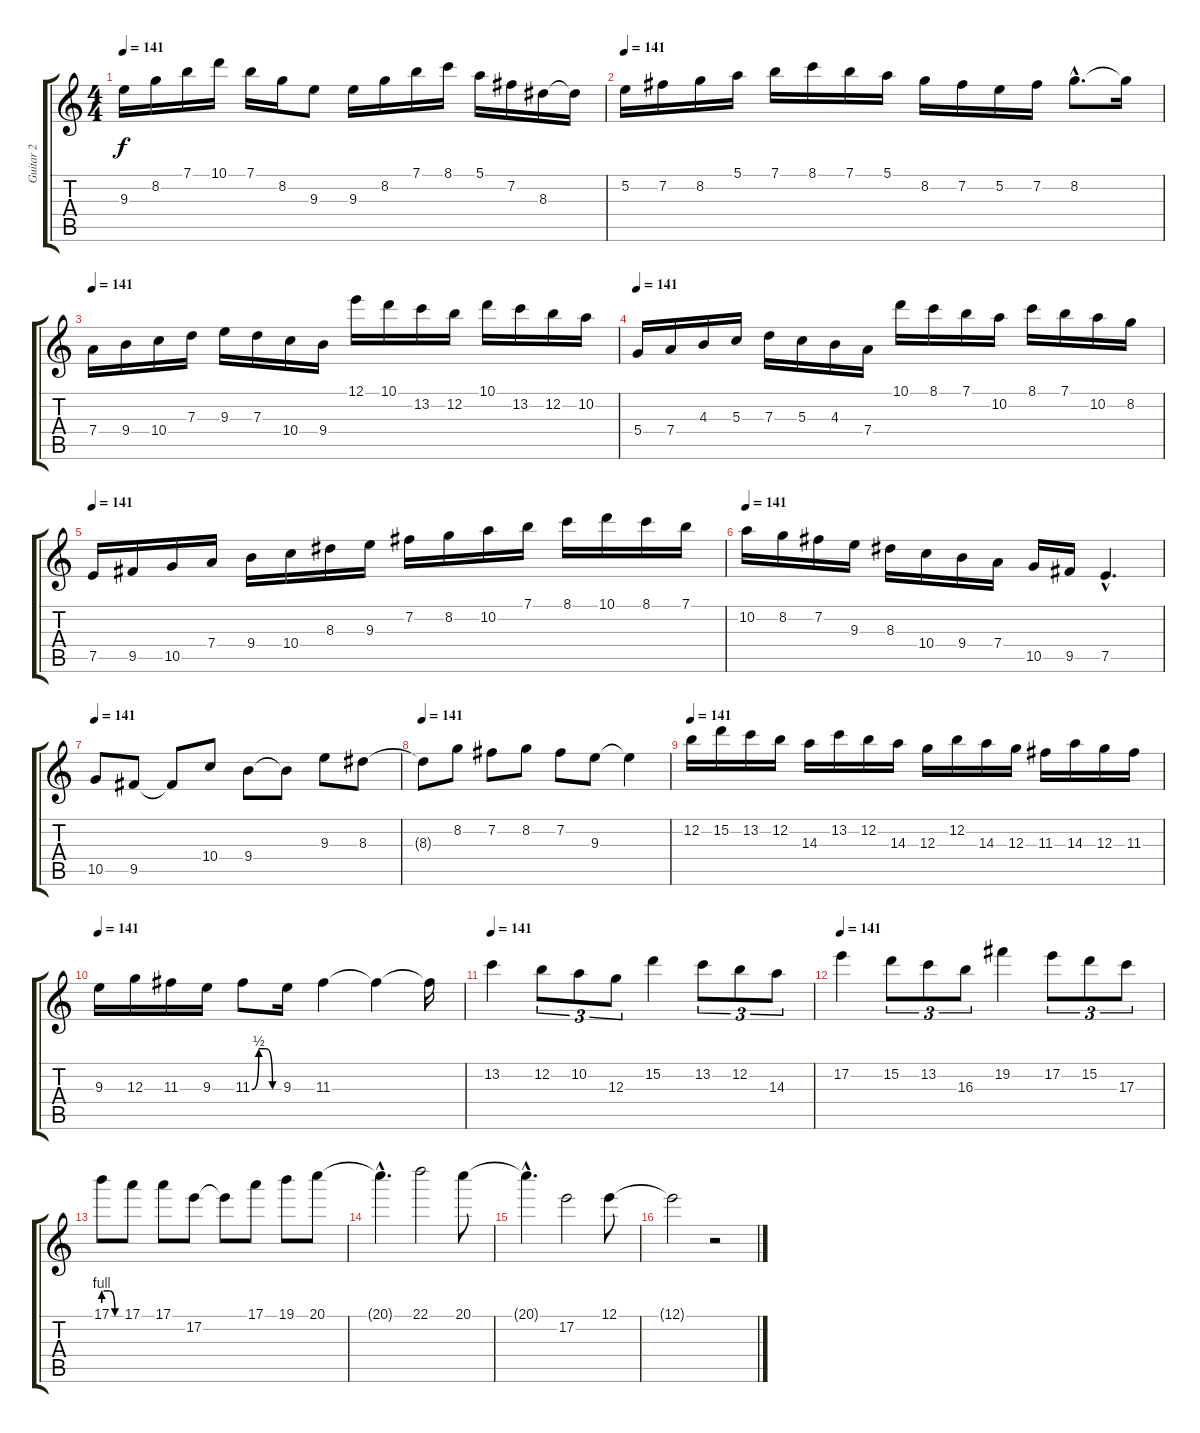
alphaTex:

\track ("Guitar 2" "Guitar 2") {instrument overdrivenguitar}
\staff {score tabs}
\tuning (E4 B3 G3 D3 A2 E2) {hide}
\ts (4 4)
\tempo 141
\clef g2
\ks c
9.3.16{dy f} 8.2.16 7.1.16 10.1.16 7.1.16 8.2.16 9.3.8 9.3.16 8.2.16 7.1.16 8.1.16 5.1.16 7.2.16 8.3.16 8.3{t}.16 |
\tempo 141
5.2.16 7.2.16 8.2.16 5.1.16 7.1.16 8.1.16 7.1.16 5.1.16 8.2.16 7.2.16 5.2.16 7.2.16 8.2{hac}.8{d} 8.2{t}.16 |
\tempo 141
7.4.16 9.4.16 10.4.16 7.3.16 9.3.16 7.3.16 10.4.16 9.4.16 12.1.16 10.1.16 13.2.16 12.2.16 10.1.16 13.2.16 12.2.16 10.2.16 |
\tempo 141
5.4.16 7.4.16 4.3.16 5.3.16 7.3.16 5.3.16 4.3.16 7.4.16 10.1.16 8.1.16 7.1.16 10.2.16 8.1.16 7.1.16 10.2.16 8.2.16 |
\tempo 141
7.5.16 9.5.16 10.5.16 7.4.16 9.4.16 10.4.16 8.3.16 9.3.16 7.2.16 8.2.16 10.2.16 7.1.16 8.1.16 10.1.16 8.1.16 7.1.16 |
\tempo 141
10.2.16 8.2.16 7.2.16 9.3.16 8.3.16 10.4.16 9.4.16 7.4.16 10.5.16 9.5.16 7.5{hac}.4{d} |
\tempo 141
10.5.8 9.5.8 9.5{t}.8 10.4.8 9.4.8 9.4{t}.8 9.3.8 8.3.8 |
\tempo 141
8.3{t}.8 8.2.8 7.2.8 8.2.8 7.2.8 9.3.8 9.3{t}.4 |
\tempo 141
12.2.16 15.2.16 13.2.16 12.2.16 14.3.16 13.2.16 12.2.16 14.3.16 12.3.16 12.2.16 14.3.16 12.3.16 11.3.16 14.3.16 12.3.16 11.3.16 |
\tempo 141
9.3.16 12.3.16 11.3.16 9.3.16 11.3{be (custom 0 0 15 2 30 2 45 0 60 0)}.8 9.3.16 11.3.4 11.3{t}.4 11.3{t}.16 |
\tempo 141
13.2.4 12.2.8{tu (3 2)} 10.2.8{tu (3 2)} 12.3.8{tu (3 2)} 15.2.4 13.2.8{tu (3 2)} 12.2.8{tu (3 2)} 14.3.8{tu (3 2)} |
\tempo 141
17.2.4 15.2.8{tu (3 2)} 13.2.8{tu (3 2)} 16.3.8{tu (3 2)} 19.2.4 17.2.8{tu (3 2)} 15.2.8{tu (3 2)} 17.3.8{tu (3 2)} |
17.1{be (custom 0 4 20 4 40 0 60 0)}.8 17.1.8 17.1.8 17.2.8 17.2{t}.8 17.1.8 19.1.8 20.1.8 |
20.1{hac t}.4{d} 22.1.2 20.1.8 |
20.1{hac t}.4{d} 17.2.2 12.1.8 |
12.1{t}.2 r.2
